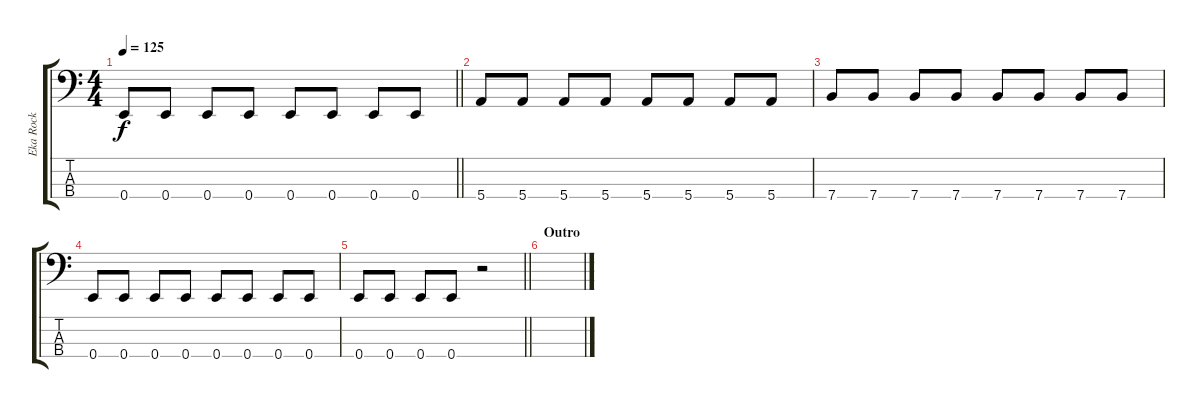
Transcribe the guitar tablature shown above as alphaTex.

\track ("Eka Rock" "Eka Rock") {instrument electricbassfinger}
\staff {score tabs}
\tuning (G2 D2 A1 E1) {hide}
\ts (4 4)
\tempo 125
\clef f4
\barLineRight lightlight
\ks c
0.4.8{dy f} 0.4.8 0.4.8 0.4.8 0.4.8 0.4.8 0.4.8 0.4.8 |
5.4.8 5.4.8 5.4.8 5.4.8 5.4.8 5.4.8 5.4.8 5.4.8 |
7.4.8 7.4.8 7.4.8 7.4.8 7.4.8 7.4.8 7.4.8 7.4.8 |
0.4.8 0.4.8 0.4.8 0.4.8 0.4.8 0.4.8 0.4.8 0.4.8 |
\barLineRight lightlight
0.4.8 0.4.8 0.4.8 0.4.8 r.2 |
\section ("" "Outro")
